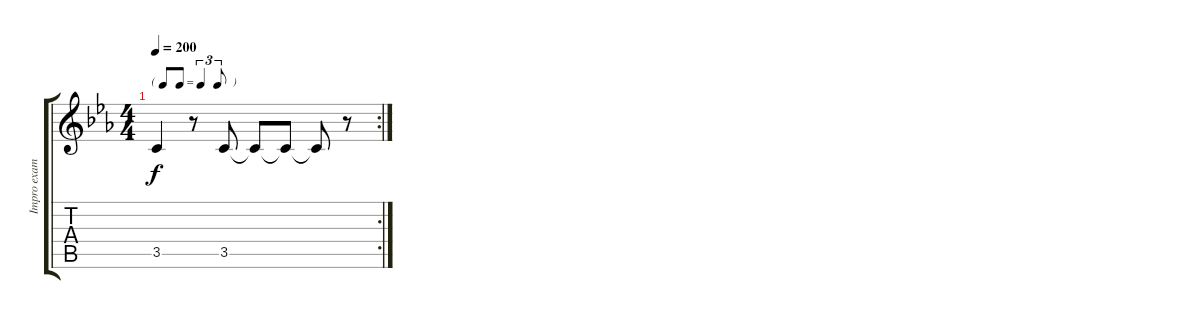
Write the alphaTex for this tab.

\track ("Impro example" "Impro exam") {instrument electricguitarjazz}
\staff {score tabs}
\tuning (E4 B3 G3 D3 A2 E2) {hide}
\rc 2
\ts (4 4)
\tf triplet8th
\tempo 200
\clef g2
\ks cminor
3.5.4{dy f} r.8 3.5.8 3.5{t}.8 3.5{t}.8 3.5{t}.8 r.8
